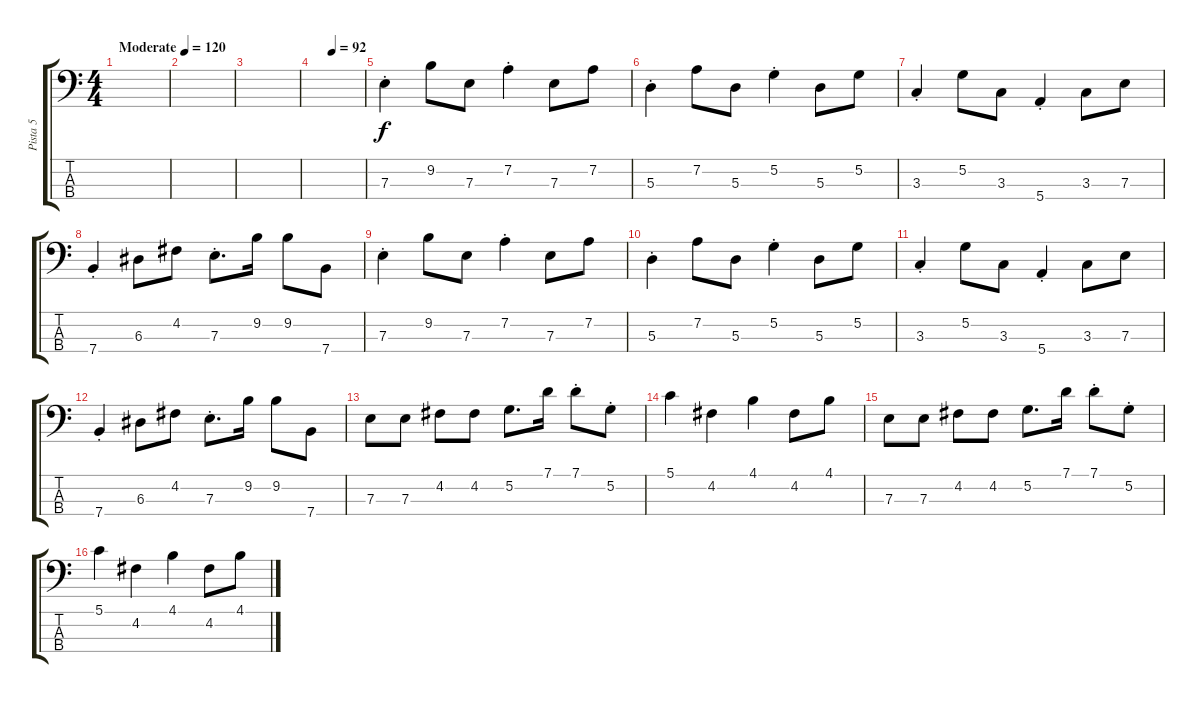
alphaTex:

\track ("Pista 5" "Pista 5") {instrument electricbassfinger}
\staff {score tabs}
\tuning (G2 D2 A1 E1) {hide}
\ts (4 4)
\tempo (120 "Moderate")
\clef f4
\ks c
|
|
|
\tempo (92 0.375)
|
7.3{st}.4 9.2.8 7.3.8 7.2{st}.4 7.3.8 7.2.8 |
5.3{st}.4 7.2.8 5.3.8 5.2{st}.4 5.3.8 5.2.8 |
3.3{st}.4 5.2.8 3.3.8 5.4{st}.4 3.3.8 7.3.8 |
7.4{st}.4 6.3.8 4.2.8 7.3{st}.8{d} 9.2.16 9.2.8 7.4.8 |
7.3{st}.4 9.2.8 7.3.8 7.2{st}.4 7.3.8 7.2.8 |
5.3{st}.4 7.2.8 5.3.8 5.2{st}.4 5.3.8 5.2.8 |
3.3{st}.4 5.2.8 3.3.8 5.4{st}.4 3.3.8 7.3.8 |
7.4{st}.4 6.3.8 4.2.8 7.3{st}.8{d} 9.2.16 9.2.8 7.4.8 |
7.3.8 7.3.8 4.2.8 4.2.8 5.2.8{d} 7.1.16 7.1{st}.8 5.2{st}.8 |
5.1.4 4.2.4 4.1.4 4.2.8 4.1.8 |
7.3.8 7.3.8 4.2.8 4.2.8 5.2.8{d} 7.1.16 7.1{st}.8 5.2{st}.8 |
5.1.4 4.2.4 4.1.4 4.2.8 4.1.8
